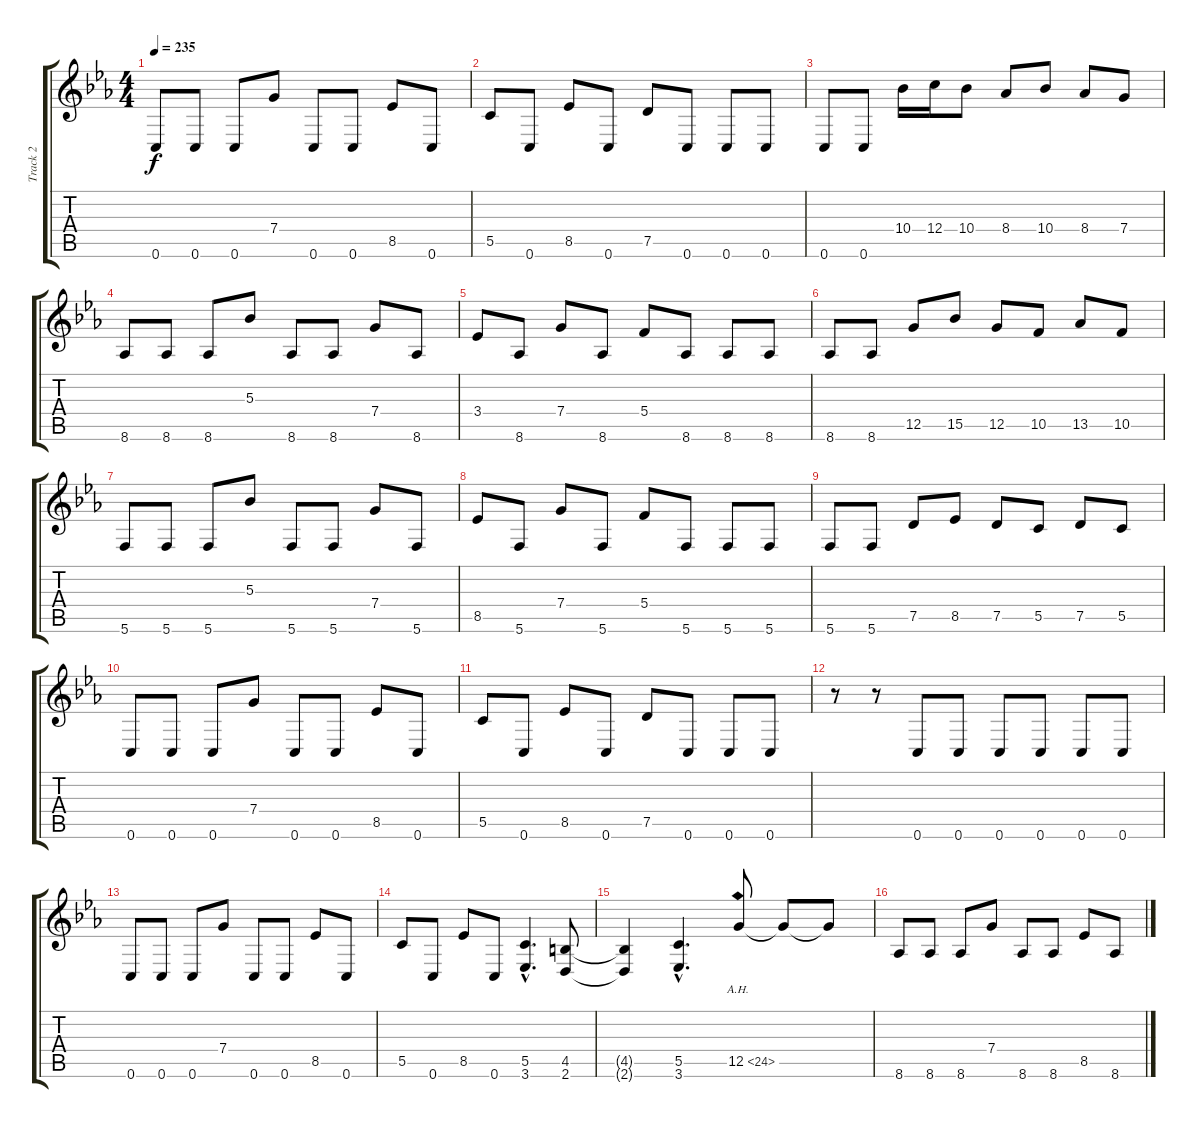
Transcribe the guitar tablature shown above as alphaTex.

\track ("Track 2" "Track 2") {instrument distortionguitar}
\staff {score tabs}
\tuning (D4 A3 F3 C3 G2 C2) {hide}
\ts (4 4)
\tempo 235
\clef g2
\ks eb
0.6.8{dy f} 0.6.8 0.6.8 7.4.8 0.6.8 0.6.8 8.5.8 0.6.8 |
5.5.8 0.6.8 8.5.8 0.6.8 7.5.8 0.6.8 0.6.8 0.6.8 |
0.6.8 0.6.8 10.4.16 12.4.16 10.4.8 8.4.8 10.4.8 8.4.8 7.4.8 |
8.6.8 8.6.8 8.6.8 5.3.8 8.6.8 8.6.8 7.4.8 8.6.8 |
3.4.8 8.6.8 7.4.8 8.6.8 5.4.8 8.6.8 8.6.8 8.6.8 |
8.6.8 8.6.8 12.5.8 15.5.8 12.5.8 10.5.8 13.5.8 10.5.8 |
5.6.8 5.6.8 5.6.8 5.3.8 5.6.8 5.6.8 7.4.8 5.6.8 |
8.5.8 5.6.8 7.4.8 5.6.8 5.4.8 5.6.8 5.6.8 5.6.8 |
5.6.8 5.6.8 7.5.8 8.5.8 7.5.8 5.5.8 7.5.8 5.5.8 |
0.6.8 0.6.8 0.6.8 7.4.8 0.6.8 0.6.8 8.5.8 0.6.8 |
5.5.8 0.6.8 8.5.8 0.6.8 7.5.8 0.6.8 0.6.8 0.6.8 |
r.8 r.8 0.6.8 0.6.8 0.6.8 0.6.8 0.6.8 0.6.8 |
0.6.8 0.6.8 0.6.8 7.4.8 0.6.8 0.6.8 8.5.8 0.6.8 |
5.5.8 0.6.8 8.5.8 0.6.8 (5.5{hac} 3.6{hac}).4{d} (4.5 2.6).8 |
(4.5{t} 2.6{t}).4 (5.5{hac} 3.6{hac}).4{d} 12.5{ah 12}.8 12.5{t}.8 12.5{t}.8 |
8.6.8 8.6.8 8.6.8 7.4.8 8.6.8 8.6.8 8.5.8 8.6.8
